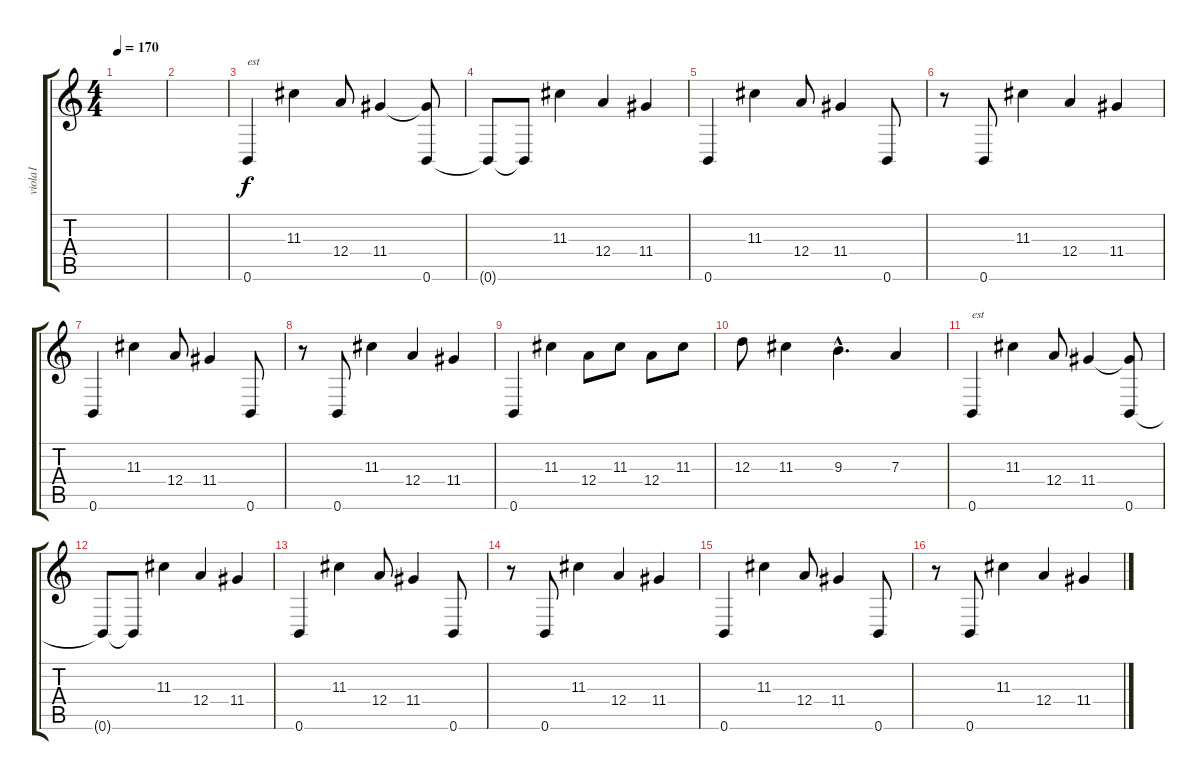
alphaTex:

\track ("viola1" "viola1") {instrument distortionguitar}
\staff {score tabs}
\tuning (B3 Gb3 D3 A2 E2 B1) {hide}
\ts (4 4)
\tempo 170
\clef g2
\ks c
|
|
0.6.4{txt "est"} 11.3.4 12.4.8 11.4.4 (11.4{t} 0.6).8 |
0.6{t}.8 0.6{t}.8 11.3.4 12.4.4 11.4.4 |
0.6.4 11.3.4 12.4.8 11.4.4 0.6.8 |
r.8 0.6.8 11.3.4 12.4.4 11.4.4 |
0.6.4 11.3.4 12.4.8 11.4.4 0.6.8 |
r.8 0.6.8 11.3.4 12.4.4 11.4.4 |
0.6.4 11.3.4 12.4.8 11.3.8 12.4.8 11.3.8 |
12.3.8 11.3.4 9.3{hac}.4{d} 7.3.4 |
0.6.4{txt "est"} 11.3.4 12.4.8 11.4.4 (11.4{t} 0.6).8 |
0.6{t}.8 0.6{t}.8 11.3.4 12.4.4 11.4.4 |
0.6.4 11.3.4 12.4.8 11.4.4 0.6.8 |
r.8 0.6.8 11.3.4 12.4.4 11.4.4 |
0.6.4 11.3.4 12.4.8 11.4.4 0.6.8 |
r.8 0.6.8 11.3.4 12.4.4 11.4.4
